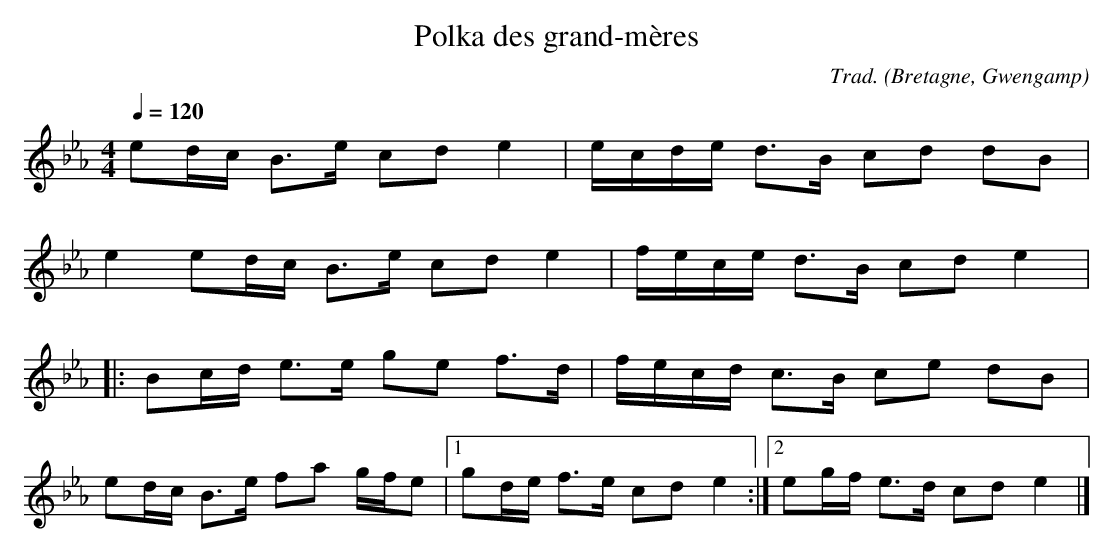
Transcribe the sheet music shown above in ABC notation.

X:1
T:Polka des grand-mères
C:Trad.
O:Bretagne, Gwengamp
M:4/4
L:1/8
Q:1/4=120
K:Ebmaj
ed/2c/2 B>e cd e2 | e/2c/2d/2e/2 d>B cd dB |
e2 ed/2c/2 B>e cd e2 | f/2e/2c/2e/2 d>B cd e2 |:
Bc/2d/2 e>e ge f>d | f/2e/2c/2d/2 c>B ce dB |
ed/2c/2 B>e fa g/2f/2e |1 gd/2e/2 f>e cd e2 :|2 eg/2f/2 e>d cd e2 |]
